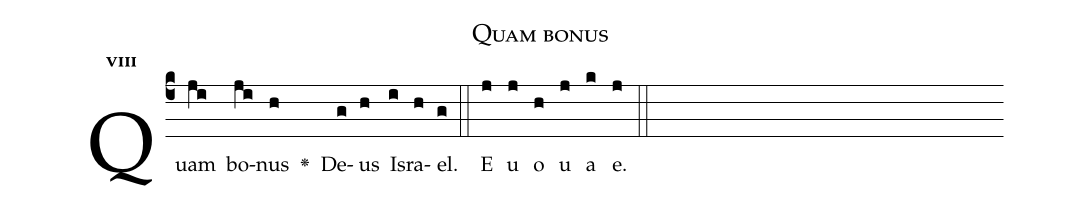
name:Quam bonus;
office-part:Antiphona;
mode:8;
%%
initial-style: 1;
name: Quam bonus;
book: MIL;
occasion: Psalterium Hebdomada IV Feria II;
office-part: Officium Lectionis Ant 1;
user-notes: ;
commentary: ;
annotation: 8c;
centering-scheme: english;
fontsize: 12;
font: OFLSortsMillGoudy;
height: 11;
width: 4.5;
%%
(c4)Quam(ji) bo(ji)nus(h) <v>\greheightstar</v>() De(g)us(h) Is(i)ra(h)el.(g) (::)
E(j) u(j) o(h) u(j) a(k) e.(j) (::)
